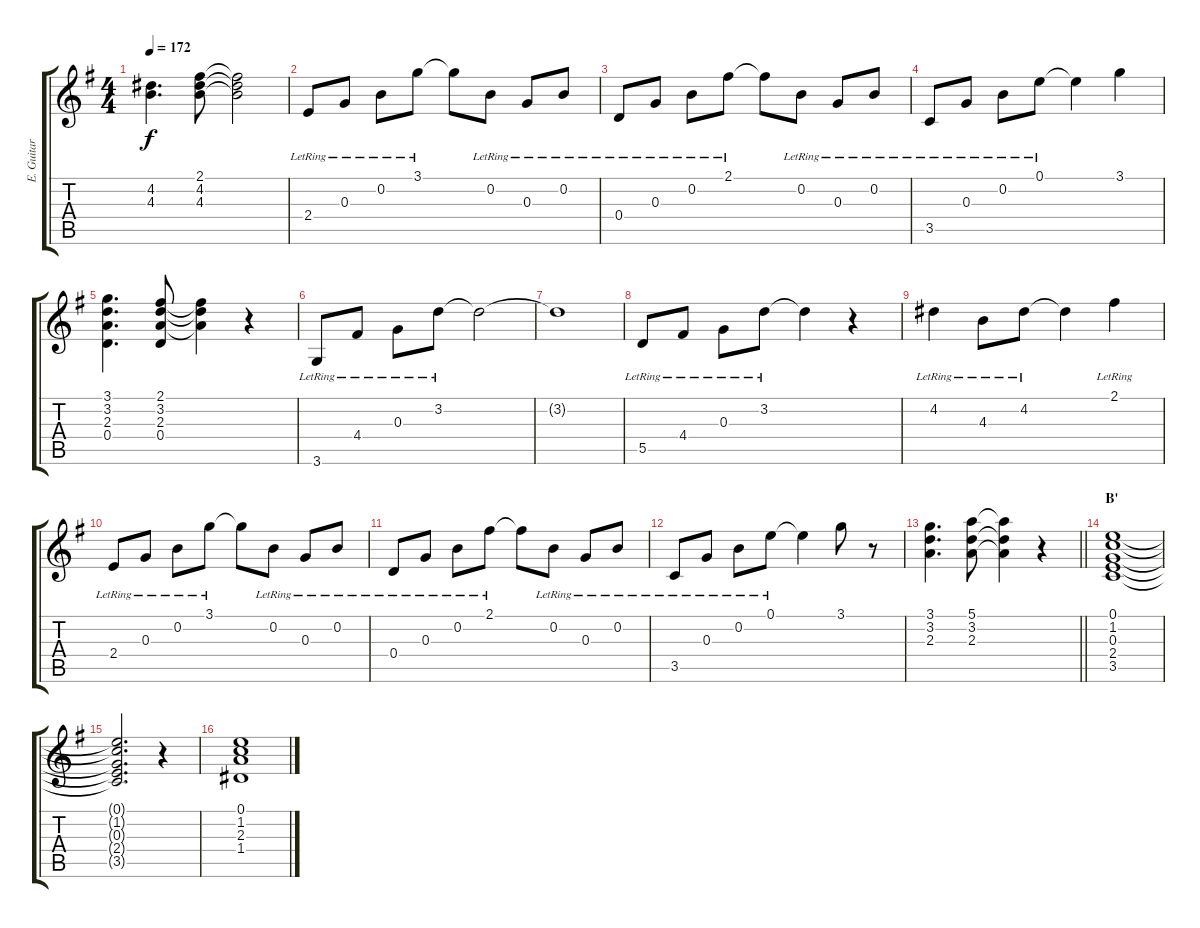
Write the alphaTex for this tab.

\track ("E. Guitar" "E. Guitar") {instrument electricguitarclean}
\staff {score tabs}
\tuning (E4 B3 G3 D3 A2 E2) {hide}
\ts (4 4)
\tempo 172
\clef g2
\ks g
(4.2 4.3).4{d dy f} (2.1 4.2 4.3).8 (2.1{t} 4.2{t} 4.3{t}).2 |
2.4{lr}.8 0.3{lr}.8 0.2{lr}.8 3.1{lr}.8 3.1{t}.8 0.2{lr}.8 0.3{lr}.8 0.2{lr}.8 |
0.4{lr}.8 0.3{lr}.8 0.2{lr}.8 2.1{lr}.8 2.1{t}.8 0.2{lr}.8 0.3{lr}.8 0.2{lr}.8 |
3.5{lr}.8 0.3{lr}.8 0.2{lr}.8 0.1{lr}.8 0.1{t}.4 3.1.4 |
(3.1 3.2 2.3 0.4).4{d} (2.1 3.2 2.3 0.4).8 (2.1{t} 3.2{t} 2.3{t}).4 r.4 |
3.6{lr}.8 4.4{lr}.8 0.3{lr}.8 3.2{lr}.8 3.2{t}.2 |
3.2{t}.1 |
5.5{lr}.8 4.4{lr}.8 0.3{lr}.8 3.2{lr}.8 3.2{t}.4 r.4 |
4.2{lr}.4 4.3{lr}.8 4.2{lr}.8 4.2{t}.4 2.1{lr}.4 |
2.4{lr}.8 0.3{lr}.8 0.2{lr}.8 3.1{lr}.8 3.1{t}.8 0.2{lr}.8 0.3{lr}.8 0.2{lr}.8 |
0.4{lr}.8 0.3{lr}.8 0.2{lr}.8 2.1{lr}.8 2.1{t}.8 0.2{lr}.8 0.3{lr}.8 0.2{lr}.8 |
3.5{lr}.8 0.3{lr}.8 0.2{lr}.8 0.1{lr}.8 0.1{t}.4 3.1.8 r.8 |
\barLineRight lightlight
(3.1 3.2 2.3).4{d} (5.1 3.2 2.3).8 (5.1{t} 3.2{t} 2.3{t}).4 r.4 |
\section ("" "B'")
(0.1 1.2 0.3 2.4 3.5).1 |
(0.1{t} 1.2{t} 0.3{t} 2.4{t} 3.5{t}).2{d} r.4 |
(0.1 1.2 2.3 1.4).1
